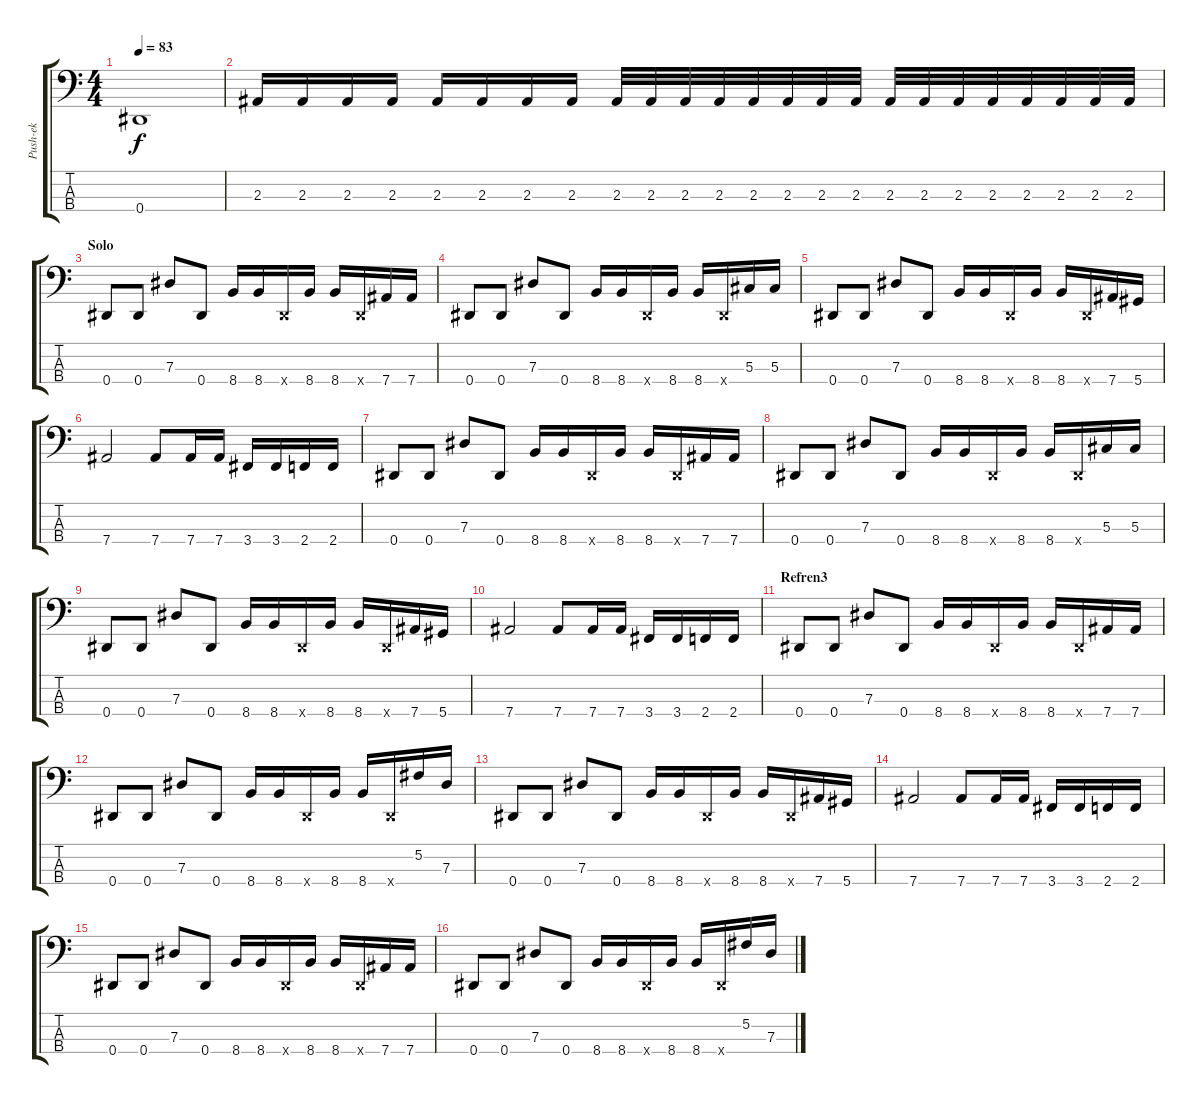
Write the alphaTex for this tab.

\track ("Push-ek" "Push-ek") {instrument electricbasspick}
\staff {score tabs}
\tuning (Gb2 Db2 Ab1 Eb1) {hide}
\ts (4 4)
\tempo 83
\clef f4
\ks c
0.4.1{dy f} |
2.3.16 2.3.16 2.3.16 2.3.16 2.3.16 2.3.16 2.3.16 2.3.16 2.3.32 2.3.32 2.3.32 2.3.32 2.3.32 2.3.32 2.3.32 2.3.32 2.3.32 2.3.32 2.3.32 2.3.32 2.3.32 2.3.32 2.3.32 2.3.32 |
\section ("" "Solo")
0.4.8 0.4.8 7.3.8 0.4.8 8.4.16 8.4.16 0.4{x}.16 8.4.16 8.4.16 0.4{x}.16 7.4.16 7.4.16 |
0.4.8 0.4.8 7.3.8 0.4.8 8.4.16 8.4.16 0.4{x}.16 8.4.16 8.4.16 0.4{x}.16 5.3.16 5.3.16 |
0.4.8 0.4.8 7.3.8 0.4.8 8.4.16 8.4.16 0.4{x}.16 8.4.16 8.4.16 0.4{x}.16 7.4.16 5.4.16 |
7.4.2 7.4.8 7.4.16 7.4.16 3.4.16 3.4.16 2.4.16 2.4.16 |
0.4.8 0.4.8 7.3.8 0.4.8 8.4.16 8.4.16 0.4{x}.16 8.4.16 8.4.16 0.4{x}.16 7.4.16 7.4.16 |
0.4.8 0.4.8 7.3.8 0.4.8 8.4.16 8.4.16 0.4{x}.16 8.4.16 8.4.16 0.4{x}.16 5.3.16 5.3.16 |
0.4.8 0.4.8 7.3.8 0.4.8 8.4.16 8.4.16 0.4{x}.16 8.4.16 8.4.16 0.4{x}.16 7.4.16 5.4.16 |
7.4.2 7.4.8 7.4.16 7.4.16 3.4.16 3.4.16 2.4.16 2.4.16 |
\section ("" "Refren3")
0.4.8 0.4.8 7.3.8 0.4.8 8.4.16 8.4.16 0.4{x}.16 8.4.16 8.4.16 0.4{x}.16 7.4.16 7.4.16 |
0.4.8 0.4.8 7.3.8 0.4.8 8.4.16 8.4.16 0.4{x}.16 8.4.16 8.4.16 0.4{x}.16 5.2.16 7.3.16 |
0.4.8 0.4.8 7.3.8 0.4.8 8.4.16 8.4.16 0.4{x}.16 8.4.16 8.4.16 0.4{x}.16 7.4.16 5.4.16 |
7.4.2 7.4.8 7.4.16 7.4.16 3.4.16 3.4.16 2.4.16 2.4.16 |
0.4.8 0.4.8 7.3.8 0.4.8 8.4.16 8.4.16 0.4{x}.16 8.4.16 8.4.16 0.4{x}.16 7.4.16 7.4.16 |
0.4.8 0.4.8 7.3.8 0.4.8 8.4.16 8.4.16 0.4{x}.16 8.4.16 8.4.16 0.4{x}.16 5.2.16 7.3.16
